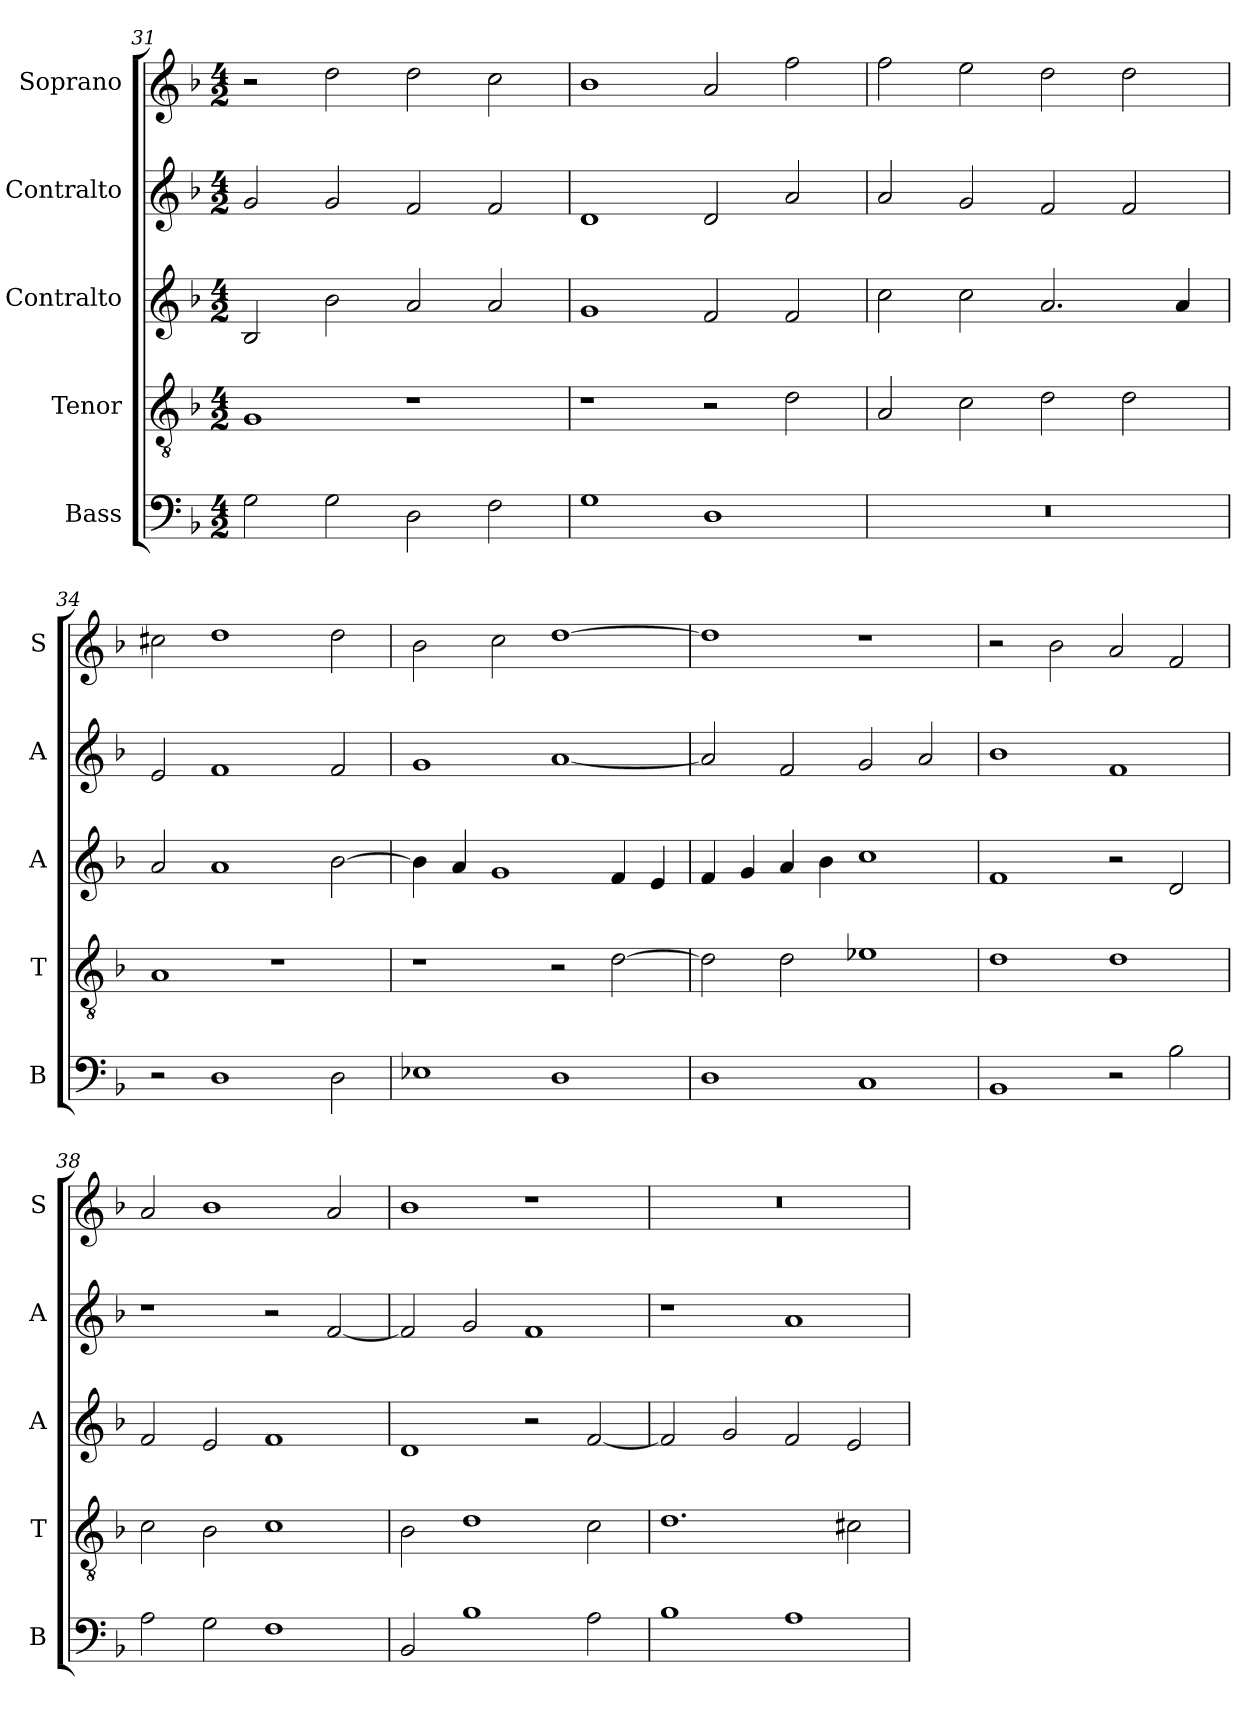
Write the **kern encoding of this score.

**kern	**kern	**kern	**kern	**kern
*part5	*part4	*part3	*part2	*part1
*staff5	*staff4	*staff3	*staff2	*staff1
*I"Bass	*I"Tenor	*I"Contralto	*I"Contralto	*I"Soprano
*I'B	*I'T	*I'A	*I'A	*I'S
*clefF4	*clefGv2	*clefG2	*clefG2	*clefG2
*k[b-]	*k[b-]	*k[b-]	*k[b-]	*k[b-]
*G:dor	*G:dor	*G:dor	*G:dor	*G:dor
*M4/2	*M4/2	*M4/2	*M4/2	*M4/2
=31	=31	=31	=31	=31
2G	1G	2B-	2g	2r
2G	.	2b-	2g	2dd
2D	1r	2a	2f	2dd
2F	.	2a	2f	2cc
=32	=32	=32	=32	=32
1G	1r	1g	1d	1b-
1D	2r	2f	2d	2a
.	2d	2f	2a	2ff
=33	=33	=33	=33	=33
0r	2A	2cc	2a	2ff
.	2c	2cc	2g	2ee
.	2d	2.a	2f	2dd
.	2d	.	2f	2dd
.	.	4a	.	.
=34	=34	=34	=34	=34
2r	1A	2a	2e	2cc#X
1D	.	1a	1f	1dd
.	1r	.	.	.
2D	.	[2b-	2f	2dd
=35	=35	=35	=35	=35
1E-X	1r	4b-]	1g	2b-
.	.	4a	.	.
.	.	1g	.	2cc
1D	2r	.	[1a	[1dd
.	[2d	4f	.	.
.	.	4e	.	.
=36	=36	=36	=36	=36
1D	2d]	4f	2a]	1dd]
.	.	4g	.	.
.	2d	4a	2f	.
.	.	4b-	.	.
1C	1e-X	1cc	2g	1r
.	.	.	2a	.
=37	=37	=37	=37	=37
1BB-	1d	1f	1b-	2r
.	.	.	.	2b-
2r	1d	2r	1f	2a
2B-	.	2d	.	2f
=38	=38	=38	=38	=38
2A	2c	2f	1r	2a
2G	2B-	2e	.	1b-
1F	1c	1f	2r	.
.	.	.	[2f	2a
=39	=39	=39	=39	=39
2BB-	2B-	1d	2f]	1b-
1B-	1d	.	2g	.
.	.	2r	1f	1r
2A	2c	[2f	.	.
=40	=40	=40	=40	=40
1B-	1.d	2f]	1r	0r
.	.	2g	.	.
1A	.	2f	1a	.
.	2c#X	2e	.	.
=	=	=	=	=
*-	*-	*-	*-	*-
